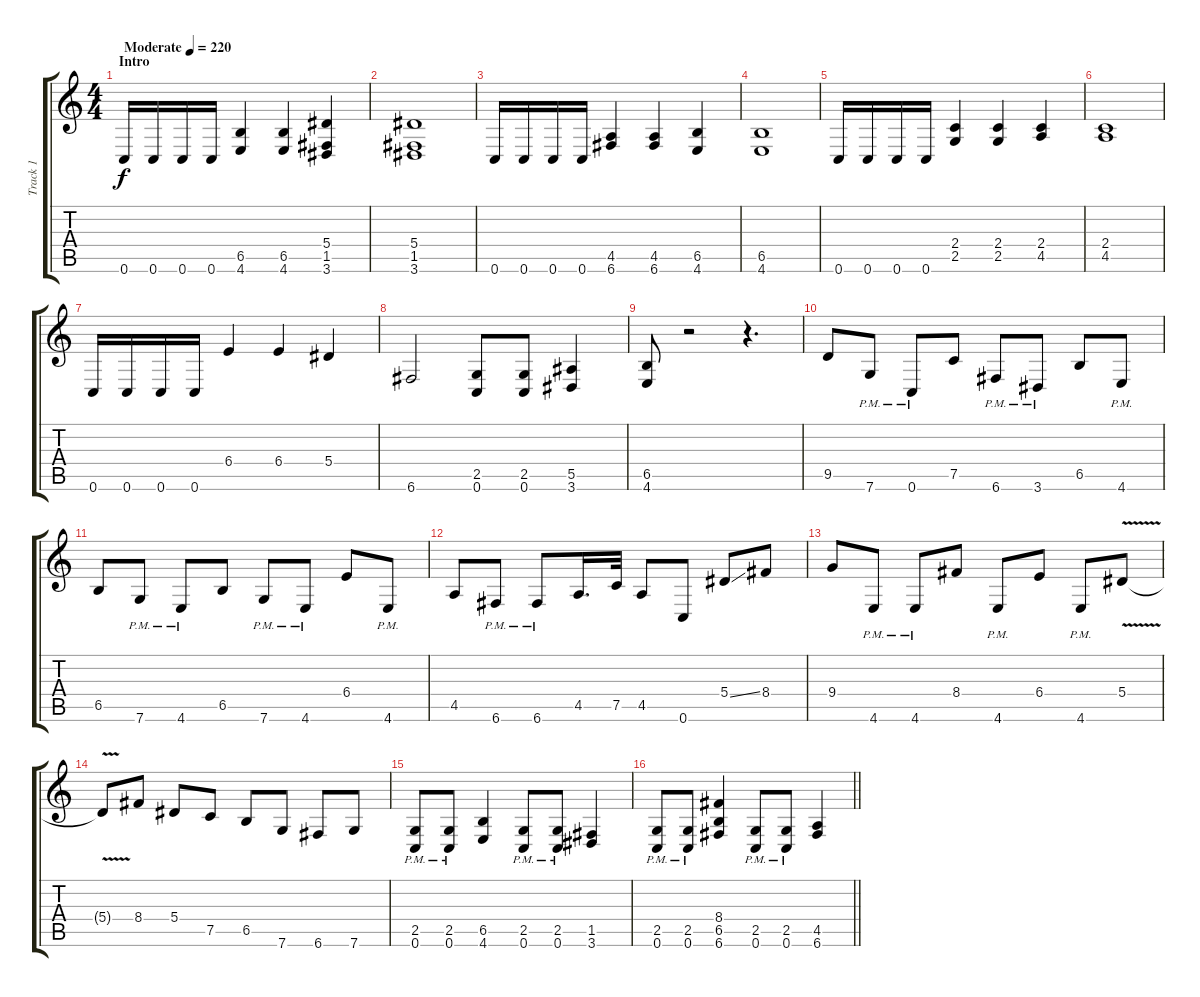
\track ("Track 1" "Track 1") {instrument distortionguitar}
\staff {score tabs}
\tuning (C4 G3 Eb3 Bb2 F2 C2) {hide}
\ts (4 4)
\section ("" "Intro")
\tempo (220 "Moderate")
\clef g2
\ks c
0.6.16{dy f instrument distortionguitar} 0.6.16 0.6.16 0.6.16 (6.5 4.6).4 (6.5 4.6).4 (5.4 1.5 3.6).4 |
(5.4 1.5 3.6).1 |
0.6.16 0.6.16 0.6.16 0.6.16 (4.5 6.6).4 (4.5 6.6).4 (6.5 4.6).4 |
(6.5 4.6).1 |
0.6.16 0.6.16 0.6.16 0.6.16 (2.4 2.5).4 (2.4 2.5).4 (2.4 4.5).4 |
(2.4 4.5).1 |
0.6.16 0.6.16 0.6.16 0.6.16 6.4.4 6.4.4 5.4.4 |
6.6.2 (2.5 0.6).8 (2.5 0.6).8 (5.5 3.6).4 |
(6.5 4.6).8 r.2 r.4{d} |
9.5.8 7.6{pm}.8 0.6{pm}.8 7.5.8 6.6{pm}.8 3.6{pm}.8 6.5.8 4.6{pm}.8 |
6.5.8 7.6{pm}.8 4.6{pm}.8 6.5.8 7.6{pm}.8 4.6{pm}.8 6.4.8 4.6{pm}.8 |
4.5.8 6.6{pm}.8 6.6{pm}.8 4.5.16{d} 7.5.32 4.5.8 0.6.8 5.4{ss}.8 8.4.8 |
9.4.8 4.6{pm}.8 4.6{pm}.8 8.4.8 4.6{pm}.8 6.4.8 4.6{pm}.8 5.4{v}.8 |
5.4{t}.8 8.4.8 5.4.8 7.5.8 6.5.8 7.6.8 6.6.8 7.6.8 |
(2.5{pm} 0.6{pm}).8 (2.5{pm} 0.6{pm}).8 (6.5 4.6).4 (2.5{pm} 0.6{pm}).8 (2.5{pm} 0.6{pm}).8 (1.5 3.6).4 |
\barLineRight lightlight
(2.5{pm} 0.6{pm}).8 (2.5{pm} 0.6{pm}).8 (8.4 6.5 6.6).4 (2.5{pm} 0.6{pm}).8 (2.5{pm} 0.6{pm}).8 (4.5 6.6).4
